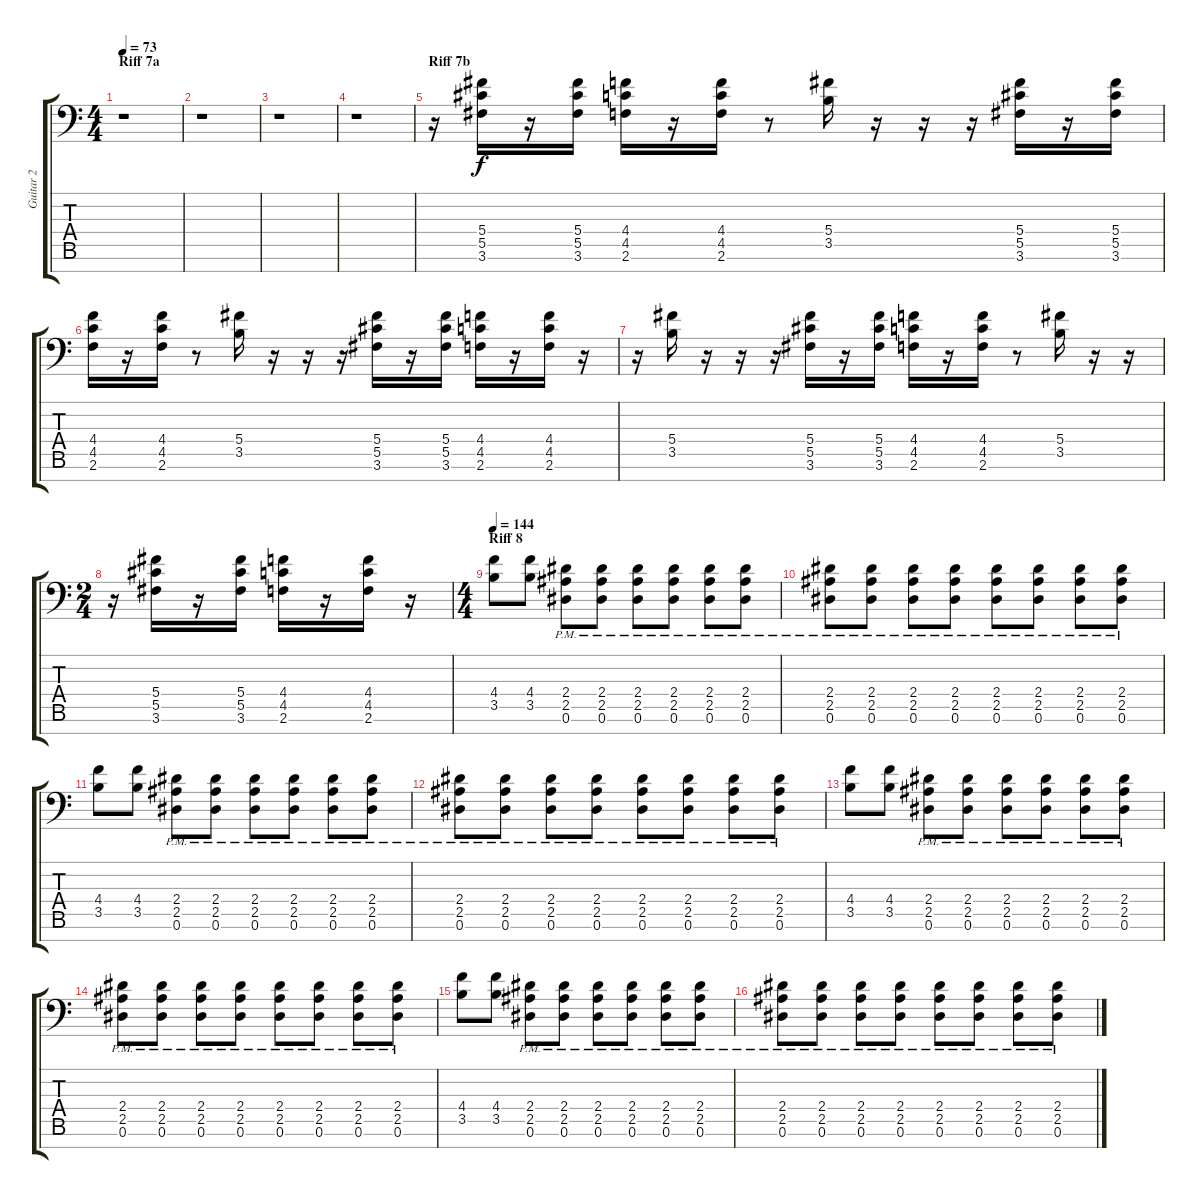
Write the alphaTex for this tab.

\track ("Guitar 2" "Guitar 2") {instrument distortionguitar}
\staff {score tabs}
\tuning (Eb4 Bb3 Gb3 Db3 Ab2 Eb2 Bb1) {hide}
\ts (4 4)
\section ("" "Riff 7a")
\tempo 73
\clef f4
\ks c
r.1{dy f} |
r.1 |
r.1 |
r.1 |
\section ("" "Riff 7b")
r.16 (5.4 5.5 3.6).16 r.16 (5.4 5.5 3.6).16 (4.4 4.5 2.6).16 r.16 (4.4 4.5 2.6).16 r.8 (5.4 3.5).16 r.16 r.16 r.16 (5.4 5.5 3.6).16 r.16 (5.4 5.5 3.6).16 |
(4.4 4.5 2.6).16 r.16 (4.4 4.5 2.6).16 r.8 (5.4 3.5).16 r.16 r.16 r.16 (5.4 5.5 3.6).16 r.16 (5.4 5.5 3.6).16 (4.4 4.5 2.6).16 r.16 (4.4 4.5 2.6).16 r.16 |
r.16 (5.4 3.5).16 r.16 r.16 r.16 (5.4 5.5 3.6).16 r.16 (5.4 5.5 3.6).16 (4.4 4.5 2.6).16 r.16 (4.4 4.5 2.6).16 r.8 (5.4 3.5).16 r.16 r.16 |
\ts (2 4)
r.16 (5.4 5.5 3.6).16 r.16 (5.4 5.5 3.6).16 (4.4 4.5 2.6).16 r.16 (4.4 4.5 2.6).16 r.16 |
\ts (4 4)
\section ("" "Riff 8")
\tempo 144
(4.4 3.5).8 (4.4 3.5).8 (2.4{pm} 2.5{pm} 0.6{pm}).8 (2.4{pm} 2.5{pm} 0.6{pm}).8 (2.4{pm} 2.5{pm} 0.6{pm}).8 (2.4{pm} 2.5{pm} 0.6{pm}).8 (2.4{pm} 2.5{pm} 0.6{pm}).8 (2.4{pm} 2.5{pm} 0.6{pm}).8 |
(2.4{pm} 2.5{pm} 0.6{pm}).8 (2.4{pm} 2.5{pm} 0.6{pm}).8 (2.4{pm} 2.5{pm} 0.6{pm}).8 (2.4{pm} 2.5{pm} 0.6{pm}).8 (2.4{pm} 2.5{pm} 0.6{pm}).8 (2.4{pm} 2.5{pm} 0.6{pm}).8 (2.4{pm} 2.5{pm} 0.6{pm}).8 (2.4{pm} 2.5{pm} 0.6{pm}).8 |
(4.4 3.5).8 (4.4 3.5).8 (2.4{pm} 2.5{pm} 0.6{pm}).8 (2.4{pm} 2.5{pm} 0.6{pm}).8 (2.4{pm} 2.5{pm} 0.6{pm}).8 (2.4{pm} 2.5{pm} 0.6{pm}).8 (2.4{pm} 2.5{pm} 0.6{pm}).8 (2.4{pm} 2.5{pm} 0.6{pm}).8 |
(2.4{pm} 2.5{pm} 0.6{pm}).8 (2.4{pm} 2.5{pm} 0.6{pm}).8 (2.4{pm} 2.5{pm} 0.6{pm}).8 (2.4{pm} 2.5{pm} 0.6{pm}).8 (2.4{pm} 2.5{pm} 0.6{pm}).8 (2.4{pm} 2.5{pm} 0.6{pm}).8 (2.4{pm} 2.5{pm} 0.6{pm}).8 (2.4{pm} 2.5{pm} 0.6{pm}).8 |
(4.4 3.5).8 (4.4 3.5).8 (2.4{pm} 2.5{pm} 0.6{pm}).8 (2.4{pm} 2.5{pm} 0.6{pm}).8 (2.4{pm} 2.5{pm} 0.6{pm}).8 (2.4{pm} 2.5{pm} 0.6{pm}).8 (2.4{pm} 2.5{pm} 0.6{pm}).8 (2.4{pm} 2.5{pm} 0.6{pm}).8 |
(2.4{pm} 2.5{pm} 0.6{pm}).8 (2.4{pm} 2.5{pm} 0.6{pm}).8 (2.4{pm} 2.5{pm} 0.6{pm}).8 (2.4{pm} 2.5{pm} 0.6{pm}).8 (2.4{pm} 2.5{pm} 0.6{pm}).8 (2.4{pm} 2.5{pm} 0.6{pm}).8 (2.4{pm} 2.5{pm} 0.6{pm}).8 (2.4{pm} 2.5{pm} 0.6{pm}).8 |
(4.4 3.5).8 (4.4 3.5).8 (2.4{pm} 2.5{pm} 0.6{pm}).8 (2.4{pm} 2.5{pm} 0.6{pm}).8 (2.4{pm} 2.5{pm} 0.6{pm}).8 (2.4{pm} 2.5{pm} 0.6{pm}).8 (2.4{pm} 2.5{pm} 0.6{pm}).8 (2.4{pm} 2.5{pm} 0.6{pm}).8 |
(2.4{pm} 2.5{pm} 0.6{pm}).8 (2.4{pm} 2.5{pm} 0.6{pm}).8 (2.4{pm} 2.5{pm} 0.6{pm}).8 (2.4{pm} 2.5{pm} 0.6{pm}).8 (2.4{pm} 2.5{pm} 0.6{pm}).8 (2.4{pm} 2.5{pm} 0.6{pm}).8 (2.4{pm} 2.5{pm} 0.6{pm}).8 (2.4{pm} 2.5{pm} 0.6{pm}).8
